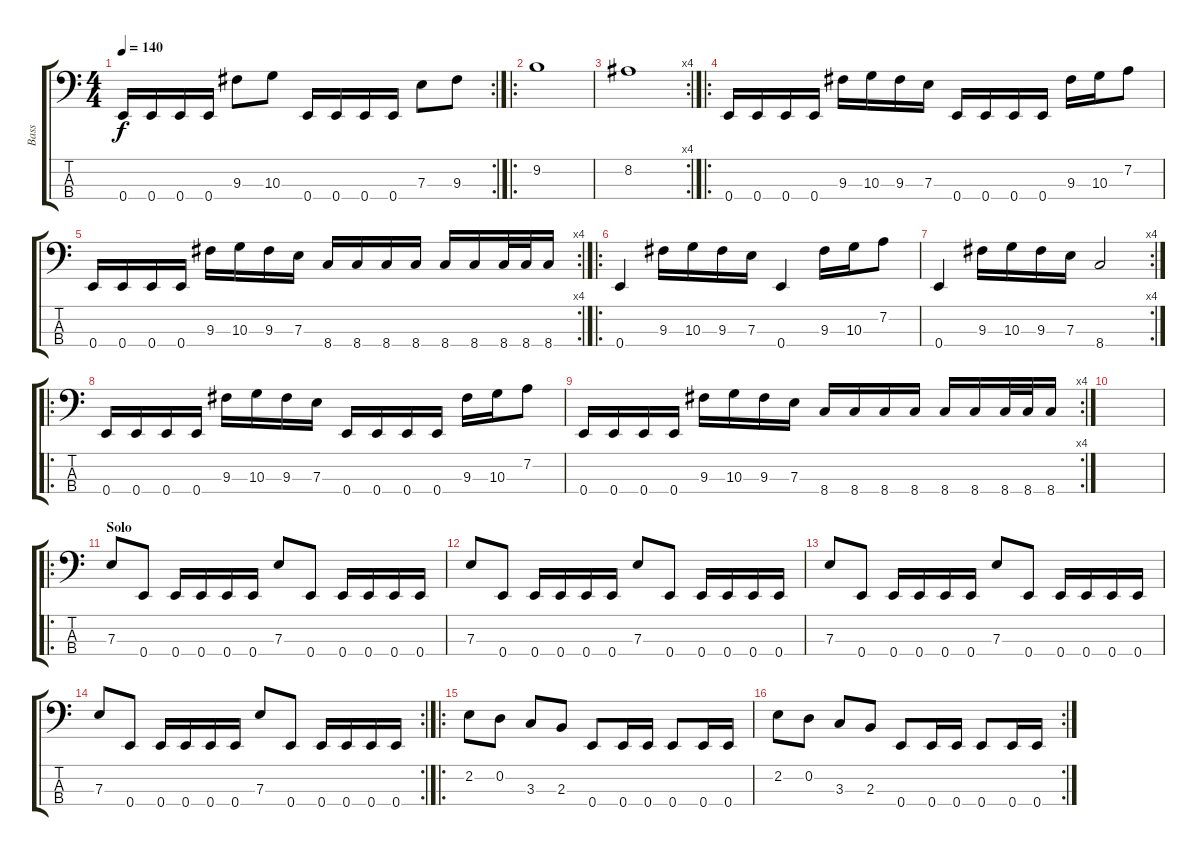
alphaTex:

\track ("Bass" "Bass") {instrument electricbasspick}
\staff {score tabs}
\tuning (G2 D2 A1 E1) {hide}
\rc 2
\ts (4 4)
\tempo 140
\clef f4
\ks c
0.4.16{dy f} 0.4.16 0.4.16 0.4.16 9.3.8 10.3.8 0.4.16 0.4.16 0.4.16 0.4.16 7.3.8 9.3.8 |
\ro
9.2.1 |
\rc 4
8.2.1 |
\ro
0.4.16 0.4.16 0.4.16 0.4.16 9.3.16 10.3.16 9.3.16 7.3.16 0.4.16 0.4.16 0.4.16 0.4.16 9.3.16 10.3.16 7.2.8 |
\rc 4
0.4.16 0.4.16 0.4.16 0.4.16 9.3.16 10.3.16 9.3.16 7.3.16 8.4.16 8.4.16 8.4.16 8.4.16 8.4.16 8.4.16 8.4.32 8.4.32 8.4.16 |
\ro
0.4.4 9.3.16 10.3.16 9.3.16 7.3.16 0.4.4 9.3.16 10.3.16 7.2.8 |
\rc 4
0.4.4 9.3.16 10.3.16 9.3.16 7.3.16 8.4.2 |
\ro
0.4.16 0.4.16 0.4.16 0.4.16 9.3.16 10.3.16 9.3.16 7.3.16 0.4.16 0.4.16 0.4.16 0.4.16 9.3.16 10.3.16 7.2.8 |
\rc 4
0.4.16 0.4.16 0.4.16 0.4.16 9.3.16 10.3.16 9.3.16 7.3.16 8.4.16 8.4.16 8.4.16 8.4.16 8.4.16 8.4.16 8.4.32 8.4.32 8.4.16 |
|
\ro
\section ("" "Solo")
7.3.8 0.4.8 0.4.16 0.4.16 0.4.16 0.4.16 7.3.8 0.4.8 0.4.16 0.4.16 0.4.16 0.4.16 |
7.3.8 0.4.8 0.4.16 0.4.16 0.4.16 0.4.16 7.3.8 0.4.8 0.4.16 0.4.16 0.4.16 0.4.16 |
7.3.8 0.4.8 0.4.16 0.4.16 0.4.16 0.4.16 7.3.8 0.4.8 0.4.16 0.4.16 0.4.16 0.4.16 |
\rc 2
7.3.8 0.4.8 0.4.16 0.4.16 0.4.16 0.4.16 7.3.8 0.4.8 0.4.16 0.4.16 0.4.16 0.4.16 |
\ro
2.2.8 0.2.8 3.3.8 2.3.8 0.4.8 0.4.16 0.4.16 0.4.8 0.4.16 0.4.16 |
\rc 2
2.2.8 0.2.8 3.3.8 2.3.8 0.4.8 0.4.16 0.4.16 0.4.8 0.4.16 0.4.16
